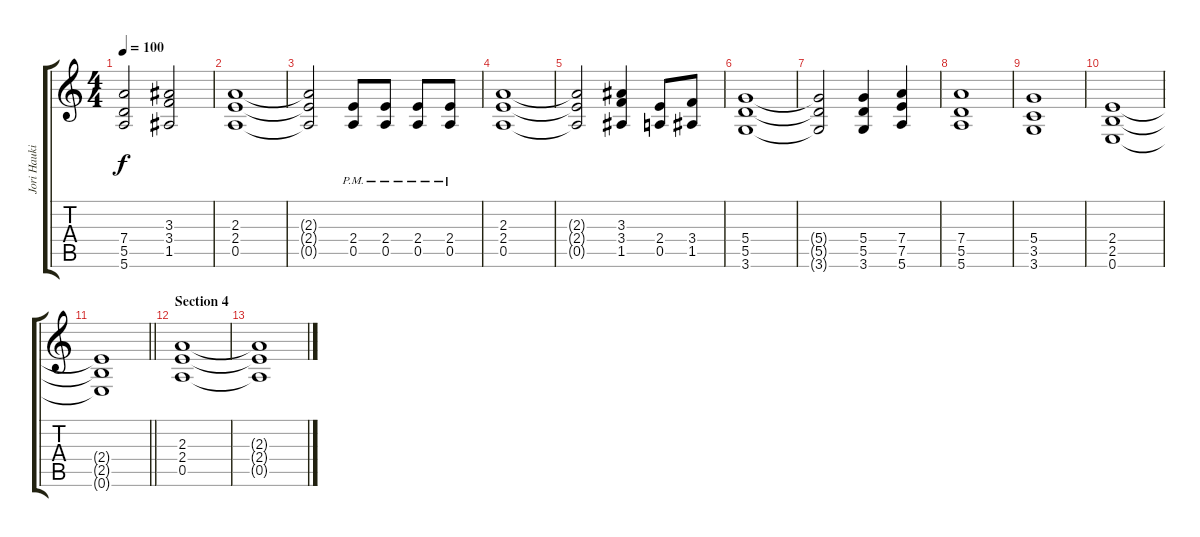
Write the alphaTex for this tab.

\track ("Jori Haukio (guitar)" "Jori Hauki") {instrument distortionguitar}
\staff {score tabs}
\tuning (E4 B3 G3 D3 A2 E2) {hide}
\ts (4 4)
\tempo 100
\clef g2
\ks aminor
(7.4{t} 5.5{t} 5.6{t}).2{dy f} (3.3 3.4 1.5).2 |
(2.3 2.4 0.5).1 |
(2.3{t} 2.4{t} 0.5{t}).2 (2.4{pm} 0.5{pm}).8 (2.4{pm} 0.5{pm}).8 (2.4{pm} 0.5{pm}).8 (2.4{pm} 0.5{pm}).8 |
(2.3 2.4 0.5).1 |
(2.3{t} 2.4{t} 0.5{t}).2 (3.3 3.4 1.5).4 (2.4 0.5).8 (3.4 1.5).8 |
(5.4 5.5 3.6).1 |
(5.4{t} 5.5{t} 3.6{t}).2 (5.4 5.5 3.6).4 (7.4 7.5 5.6).4 |
(7.4 5.5 5.6).1 |
(5.4 3.5 3.6).1 |
(2.4 2.5 0.6).1 |
\barLineRight lightlight
(2.4{t} 2.5{t} 0.6{t}).1 |
\section ("" "Section 4")
(2.3 2.4 0.5).1{volume 5} |
(2.3{t} 2.4{t} 0.5{t}).1
